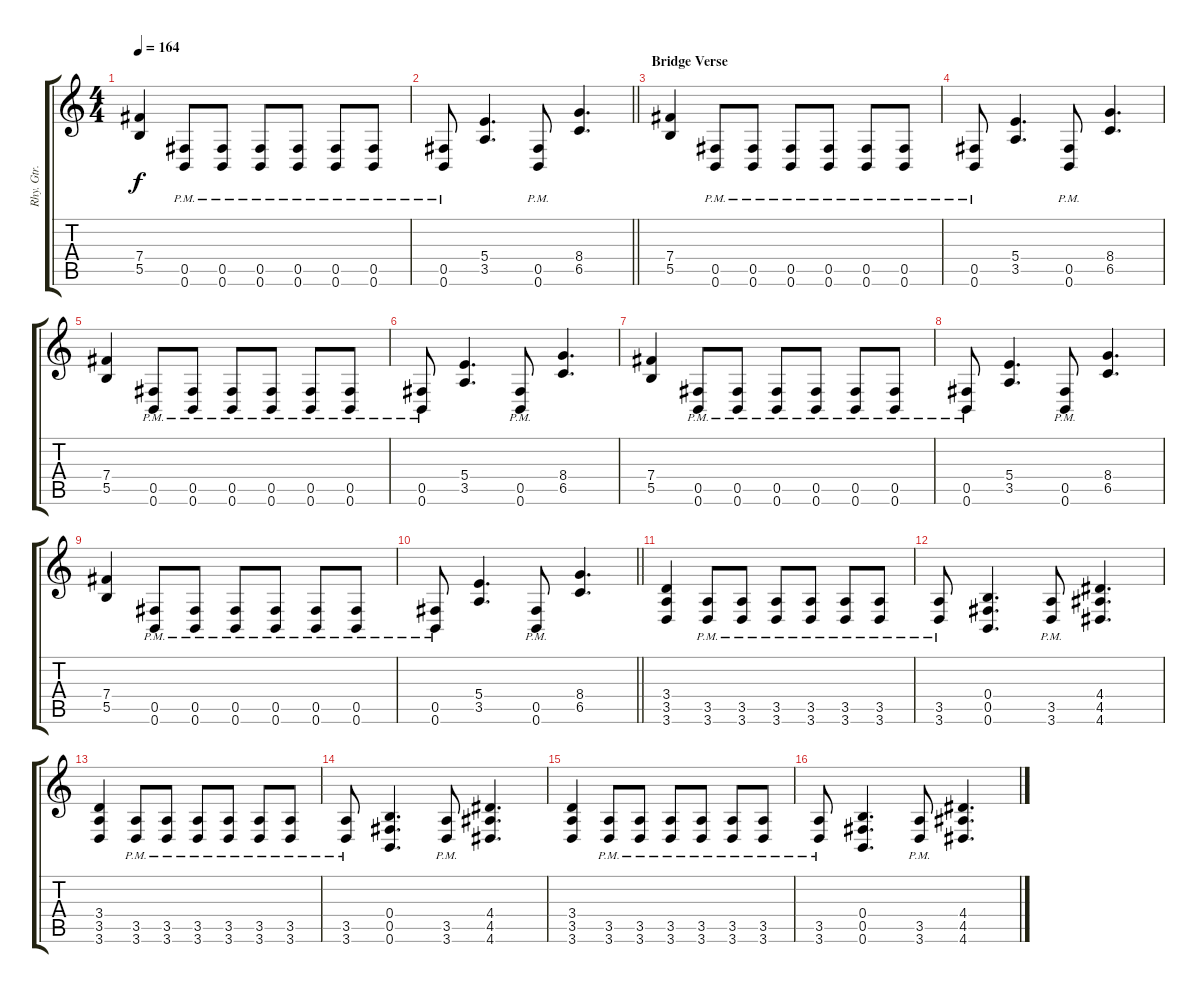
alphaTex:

\track ("Rhy. Gtr. 2" "Rhy. Gtr. ") {instrument distortionguitar}
\staff {score tabs}
\tuning (Db4 Ab3 E3 B2 Gb2 B1) {hide}
\ts (4 4)
\tempo 164
\clef g2
\ks c
(7.4 5.5).4{dy f} (0.5{pm} 0.6{pm}).8 (0.5{pm} 0.6{pm}).8 (0.5{pm} 0.6{pm}).8 (0.5{pm} 0.6{pm}).8 (0.5{pm} 0.6{pm}).8 (0.5{pm} 0.6{pm}).8 |
\barLineRight lightlight
(0.5{pm} 0.6{pm}).8 (5.4 3.5).4{d} (0.5{pm} 0.6{pm}).8 (8.4 6.5).4{d} |
\section ("" "Bridge Verse")
(7.4 5.5).4 (0.5{pm} 0.6{pm}).8 (0.5{pm} 0.6{pm}).8 (0.5{pm} 0.6{pm}).8 (0.5{pm} 0.6{pm}).8 (0.5{pm} 0.6{pm}).8 (0.5{pm} 0.6{pm}).8 |
(0.5{pm} 0.6{pm}).8 (5.4 3.5).4{d} (0.5{pm} 0.6{pm}).8 (8.4 6.5).4{d} |
(7.4 5.5).4 (0.5{pm} 0.6{pm}).8 (0.5{pm} 0.6{pm}).8 (0.5{pm} 0.6{pm}).8 (0.5{pm} 0.6{pm}).8 (0.5{pm} 0.6{pm}).8 (0.5{pm} 0.6{pm}).8 |
(0.5{pm} 0.6{pm}).8 (5.4 3.5).4{d} (0.5{pm} 0.6{pm}).8 (8.4 6.5).4{d} |
(7.4 5.5).4 (0.5{pm} 0.6{pm}).8 (0.5{pm} 0.6{pm}).8 (0.5{pm} 0.6{pm}).8 (0.5{pm} 0.6{pm}).8 (0.5{pm} 0.6{pm}).8 (0.5{pm} 0.6{pm}).8 |
(0.5{pm} 0.6{pm}).8 (5.4 3.5).4{d} (0.5{pm} 0.6{pm}).8 (8.4 6.5).4{d} |
(7.4 5.5).4 (0.5{pm} 0.6{pm}).8 (0.5{pm} 0.6{pm}).8 (0.5{pm} 0.6{pm}).8 (0.5{pm} 0.6{pm}).8 (0.5{pm} 0.6{pm}).8 (0.5{pm} 0.6{pm}).8 |
\barLineRight lightlight
(0.5{pm} 0.6{pm}).8 (5.4 3.5).4{d} (0.5{pm} 0.6{pm}).8 (8.4 6.5).4{d} |
(3.4 3.5 3.6).4 (3.5{pm} 3.6{pm}).8 (3.5{pm} 3.6{pm}).8 (3.5{pm} 3.6{pm}).8 (3.5{pm} 3.6{pm}).8 (3.5{pm} 3.6{pm}).8 (3.5{pm} 3.6{pm}).8 |
(3.5{pm} 3.6{pm}).8 (0.4 0.5 0.6).4{d} (3.5{pm} 3.6{pm}).8 (4.4 4.5 4.6).4{d} |
(3.4 3.5 3.6).4 (3.5{pm} 3.6{pm}).8 (3.5{pm} 3.6{pm}).8 (3.5{pm} 3.6{pm}).8 (3.5{pm} 3.6{pm}).8 (3.5{pm} 3.6{pm}).8 (3.5{pm} 3.6{pm}).8 |
(3.5{pm} 3.6{pm}).8 (0.4 0.5 0.6).4{d} (3.5{pm} 3.6{pm}).8 (4.4 4.5 4.6).4{d} |
(3.4 3.5 3.6).4 (3.5{pm} 3.6{pm}).8 (3.5{pm} 3.6{pm}).8 (3.5{pm} 3.6{pm}).8 (3.5{pm} 3.6{pm}).8 (3.5{pm} 3.6{pm}).8 (3.5{pm} 3.6{pm}).8 |
(3.5{pm} 3.6{pm}).8 (0.4 0.5 0.6).4{d} (3.5{pm} 3.6{pm}).8 (4.4 4.5 4.6).4{d}
